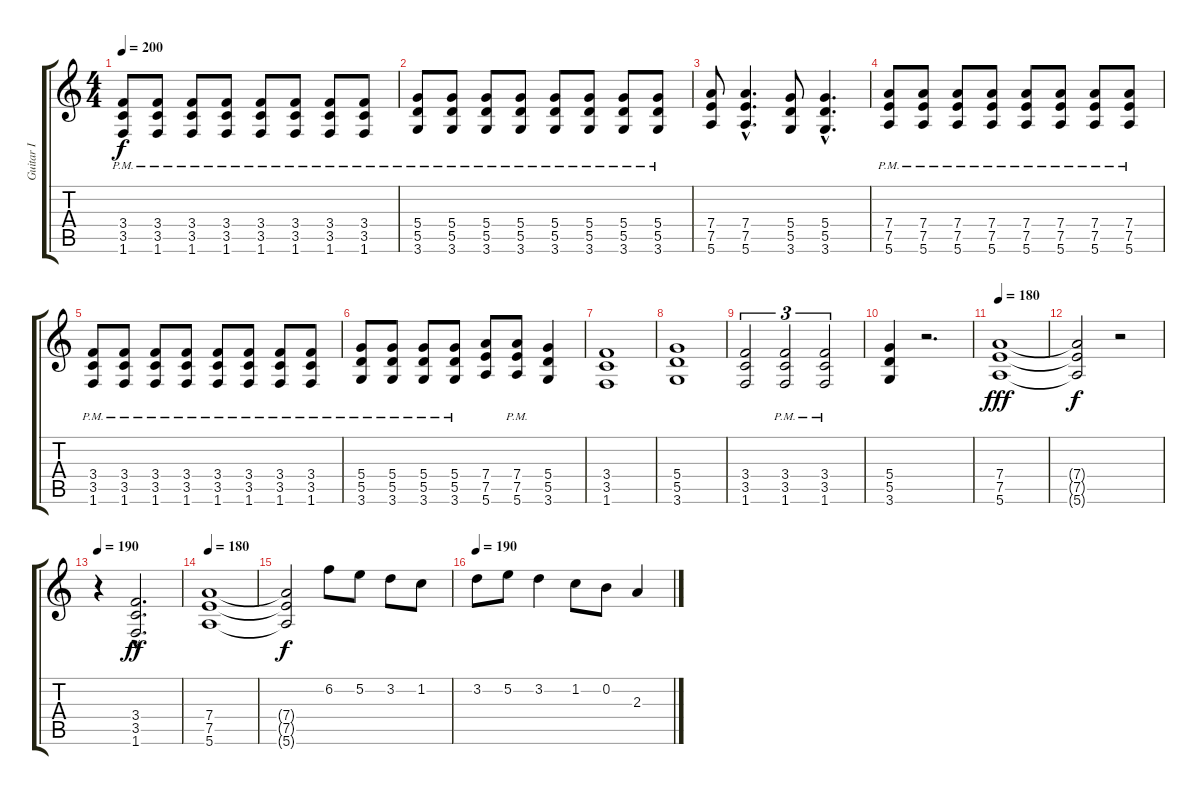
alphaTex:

\track ("Guitar I" "Guitar I") {instrument distortionguitar}
\staff {score tabs}
\tuning (E4 B3 G3 D3 A2 E2) {hide}
\ts (4 4)
\tempo 200
\clef g2
\ks c
(3.4{pm} 3.5{pm} 1.6{pm}).8{dy f} (3.4{pm} 3.5{pm} 1.6{pm}).8 (3.4{pm} 3.5{pm} 1.6{pm}).8 (3.4{pm} 3.5{pm} 1.6{pm}).8 (3.4{pm} 3.5{pm} 1.6{pm}).8 (3.4{pm} 3.5{pm} 1.6{pm}).8 (3.4{pm} 3.5{pm} 1.6{pm}).8 (3.4{pm} 3.5{pm} 1.6{pm}).8 |
(5.4{pm} 5.5{pm} 3.6{pm}).8 (5.4{pm} 5.5{pm} 3.6{pm}).8 (5.4{pm} 5.5{pm} 3.6{pm}).8 (5.4{pm} 5.5{pm} 3.6{pm}).8 (5.4{pm} 5.5{pm} 3.6{pm}).8 (5.4{pm} 5.5{pm} 3.6{pm}).8 (5.4{pm} 5.5{pm} 3.6{pm}).8 (5.4{pm} 5.5{pm} 3.6{pm}).8 |
(7.4 7.5 5.6).8 (7.4{hac} 7.5{hac} 5.6{hac}).4{d} (5.4 5.5 3.6).8 (5.4{hac} 5.5{hac} 3.6{hac}).4{d} |
(7.4{pm} 7.5{pm} 5.6{pm}).8 (7.4{pm} 7.5{pm} 5.6{pm}).8 (7.4{pm} 7.5{pm} 5.6{pm}).8 (7.4{pm} 7.5{pm} 5.6{pm}).8 (7.4{pm} 7.5{pm} 5.6{pm}).8 (7.4{pm} 7.5{pm} 5.6{pm}).8 (7.4{pm} 7.5{pm} 5.6{pm}).8 (7.4{pm} 7.5{pm} 5.6{pm}).8 |
(3.4{pm} 3.5{pm} 1.6{pm}).8 (3.4{pm} 3.5{pm} 1.6{pm}).8 (3.4{pm} 3.5{pm} 1.6{pm}).8 (3.4{pm} 3.5{pm} 1.6{pm}).8 (3.4{pm} 3.5{pm} 1.6{pm}).8 (3.4{pm} 3.5{pm} 1.6{pm}).8 (3.4{pm} 3.5{pm} 1.6{pm}).8 (3.4{pm} 3.5{pm} 1.6{pm}).8 |
(5.4{pm} 5.5{pm} 3.6{pm}).8 (5.4{pm} 5.5{pm} 3.6{pm}).8 (5.4{pm} 5.5{pm} 3.6{pm}).8 (5.4{pm} 5.5{pm} 3.6{pm}).8 (7.4 7.5 5.6).8 (7.4{pm} 7.5{pm} 5.6{pm}).8 (5.4 5.5 3.6).4 |
(3.4 3.5 1.6).1 |
(5.4 5.5 3.6).1 |
(3.4 3.5 1.6).2{tu (3 2)} (3.4{pm} 3.5{pm} 1.6{pm}).2{tu (3 2)} (3.4{pm} 3.5{pm} 1.6{pm}).2{tu (3 2)} |
(5.4 5.5 3.6).4 r.2{d} |
\tempo 180
(7.4 7.5 5.6).1{dy fff} |
(7.4{t} 7.5{t} 5.6{t}).2{dy f} r.2 |
\tempo 190
r.4 (3.4{hac} 3.5{hac} 1.6{hac}).2{d dy ff} |
\tempo 180
(7.4 7.5 5.6).1 |
(7.4{t} 7.5{t} 5.6{t}).2{dy f} 6.2.8 5.2.8 3.2.8 1.2.8 |
\tempo 190
3.2.8 5.2.8 3.2.4 1.2.8 0.2.8 2.3.4
